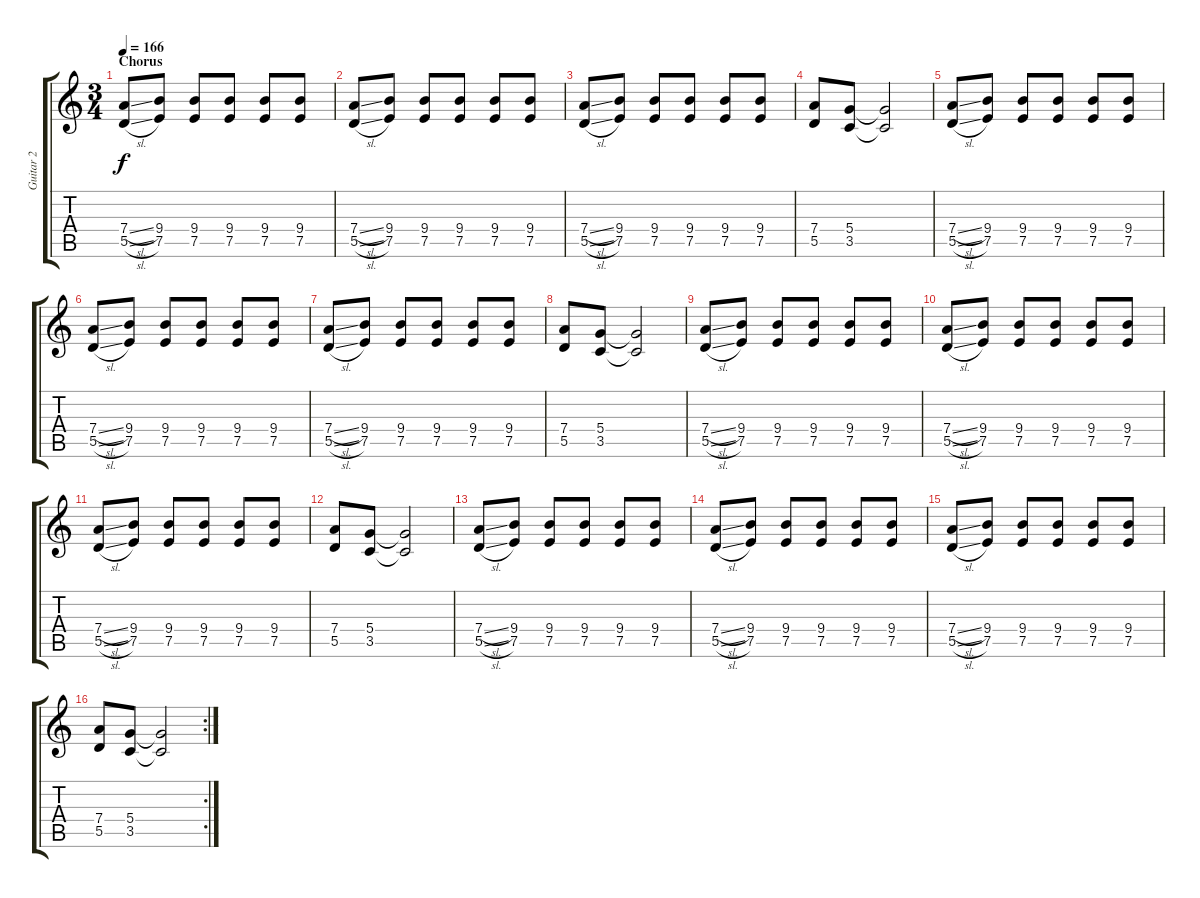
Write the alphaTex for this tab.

\track ("Guitar 2" "Guitar 2") {instrument distortionguitar}
\staff {score tabs}
\tuning (E4 B3 G3 D3 A2 E2) {hide}
\ts (3 4)
\section ("" "Chorus")
\tempo 166
\clef g2
\ks c
(7.4{sl} 5.5{sl}).8{dy f} (9.4 7.5).8 (9.4 7.5).8 (9.4 7.5).8 (9.4 7.5).8 (9.4 7.5).8 |
(7.4{sl} 5.5{sl}).8 (9.4 7.5).8 (9.4 7.5).8 (9.4 7.5).8 (9.4 7.5).8 (9.4 7.5).8 |
(7.4{sl} 5.5{sl}).8 (9.4 7.5).8 (9.4 7.5).8 (9.4 7.5).8 (9.4 7.5).8 (9.4 7.5).8 |
(7.4 5.5).8 (5.4 3.5).8 (5.4{t} 3.5{t}).2 |
(7.4{sl} 5.5{sl}).8 (9.4 7.5).8 (9.4 7.5).8 (9.4 7.5).8 (9.4 7.5).8 (9.4 7.5).8 |
(7.4{sl} 5.5{sl}).8 (9.4 7.5).8 (9.4 7.5).8 (9.4 7.5).8 (9.4 7.5).8 (9.4 7.5).8 |
(7.4{sl} 5.5{sl}).8 (9.4 7.5).8 (9.4 7.5).8 (9.4 7.5).8 (9.4 7.5).8 (9.4 7.5).8 |
(7.4 5.5).8 (5.4 3.5).8 (5.4{t} 3.5{t}).2 |
(7.4{sl} 5.5{sl}).8 (9.4 7.5).8 (9.4 7.5).8 (9.4 7.5).8 (9.4 7.5).8 (9.4 7.5).8 |
(7.4{sl} 5.5{sl}).8 (9.4 7.5).8 (9.4 7.5).8 (9.4 7.5).8 (9.4 7.5).8 (9.4 7.5).8 |
(7.4{sl} 5.5{sl}).8 (9.4 7.5).8 (9.4 7.5).8 (9.4 7.5).8 (9.4 7.5).8 (9.4 7.5).8 |
(7.4 5.5).8 (5.4 3.5).8 (5.4{t} 3.5{t}).2 |
(7.4{sl} 5.5{sl}).8 (9.4 7.5).8 (9.4 7.5).8 (9.4 7.5).8 (9.4 7.5).8 (9.4 7.5).8 |
(7.4{sl} 5.5{sl}).8 (9.4 7.5).8 (9.4 7.5).8 (9.4 7.5).8 (9.4 7.5).8 (9.4 7.5).8 |
(7.4{sl} 5.5{sl}).8 (9.4 7.5).8 (9.4 7.5).8 (9.4 7.5).8 (9.4 7.5).8 (9.4 7.5).8 |
\rc 2
(7.4 5.5).8 (5.4 3.5).8 (5.4{t} 3.5{t}).2
